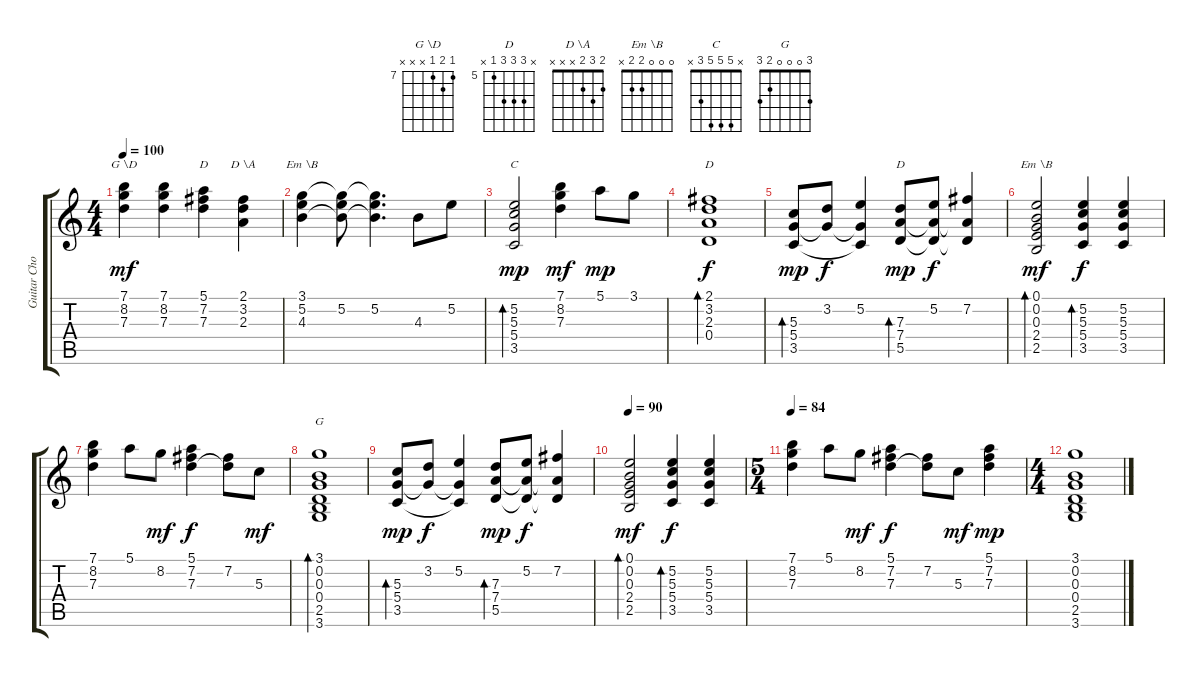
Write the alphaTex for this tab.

\track ("Guitar Chords" "Guitar Cho") {instrument electricguitarjazz}
\staff {score tabs}
\tuning (E4 B3 G3 D3 A2 E2) {hide}
\chord ("G \\D" 7 8 7 x x x) {firstfret 7}
\chord ("D" 5 7 7 x x x) {firstfret 5}
\chord ("D \\A" 2 3 2 x x x)
\chord ("Em \\B" 3 5 4 x x x)
\chord ("C" x 5 5 5 3 x)
\chord ("D" 2 3 2 0 x x)
\chord ("D" x 7 7 7 5 x) {firstfret 5}
\chord ("Em \\B" 0 0 0 2 2 x)
\chord ("G" 3 0 0 0 2 3)
\ts (4 4)
\tempo 100
\clef g2
\ks c
(7.1 8.2 7.3).4{ch "G \\D" dy mf} (7.1 8.2 7.3).4 (5.1 7.2 7.3).4{ch "D"} (2.1 3.2 2.3).4{ch "D \\A"} |
(3.1 5.2 4.3).4{ch "Em \\B"} (3.1{t} 5.2 4.3{t}).8 (3.1{t} 5.2 4.3{t}).4{d} 4.3.8 5.2.8 |
(5.2 5.3 5.4 3.5).2{bd 120 ch "C" dy mp} (7.1 8.2 7.3).4{dy mf} 5.1.8{dy mp} 3.1.8 |
(2.1 3.2 2.3 0.4).1{bd 120 ch "D" dy f} |
(5.3 5.4 3.5).8{bd 240 dy mp} (3.2 5.4{t}).8{dy f} (5.2 5.4{t} 3.5{t}).4 (7.3 7.4 5.5).8{bd 240 ch "D" dy mp} (5.2 7.4{t} 5.5{t}).8{dy f} (7.2 7.4{t} 5.5{t}).4 |
(0.1 0.2 0.3 2.4 2.5).2{bd 120 ch "Em \\B" dy mf} (5.2 5.3 5.4 3.5).4{bd 120 dy f} (5.2 5.3 5.4 3.5).4 |
(7.1 8.2 7.3).4 5.1.8 8.2.8{dy mf} (5.1 7.2 7.3).4{dy f} (7.2 7.3{t}).8 5.3.8{dy mf} |
(3.1 0.2 0.3 0.4 2.5 3.6).1{bd 120 ch "G"} |
(5.3 5.4 3.5).8{bd 240 dy mp} (3.2 5.4{t}).8{dy f} (5.2 5.4{t} 3.5{t}).4 (7.3 7.4 5.5).8{bd 240 dy mp} (5.2 7.4{t} 5.5{t}).8{dy f} (7.2 7.4{t} 5.5{t}).4 |
\tempo 90
(0.1 0.2 0.3 2.4 2.5).2{bd 120 dy mf} (5.2 5.3 5.4 3.5).4{bd 120 dy f} (5.2 5.3 5.4 3.5).4 |
\ts (5 4)
\tempo 84
(7.1 8.2 7.3).4 5.1.8 8.2.8{dy mf} (5.1 7.2 7.3).4{dy f} (7.2 7.3{t}).8 5.3.8{dy mf} (5.1 7.2 7.3).4{dy mp} |
\ts (4 4)
(3.1 0.2 0.3 0.4 2.5 3.6).1
